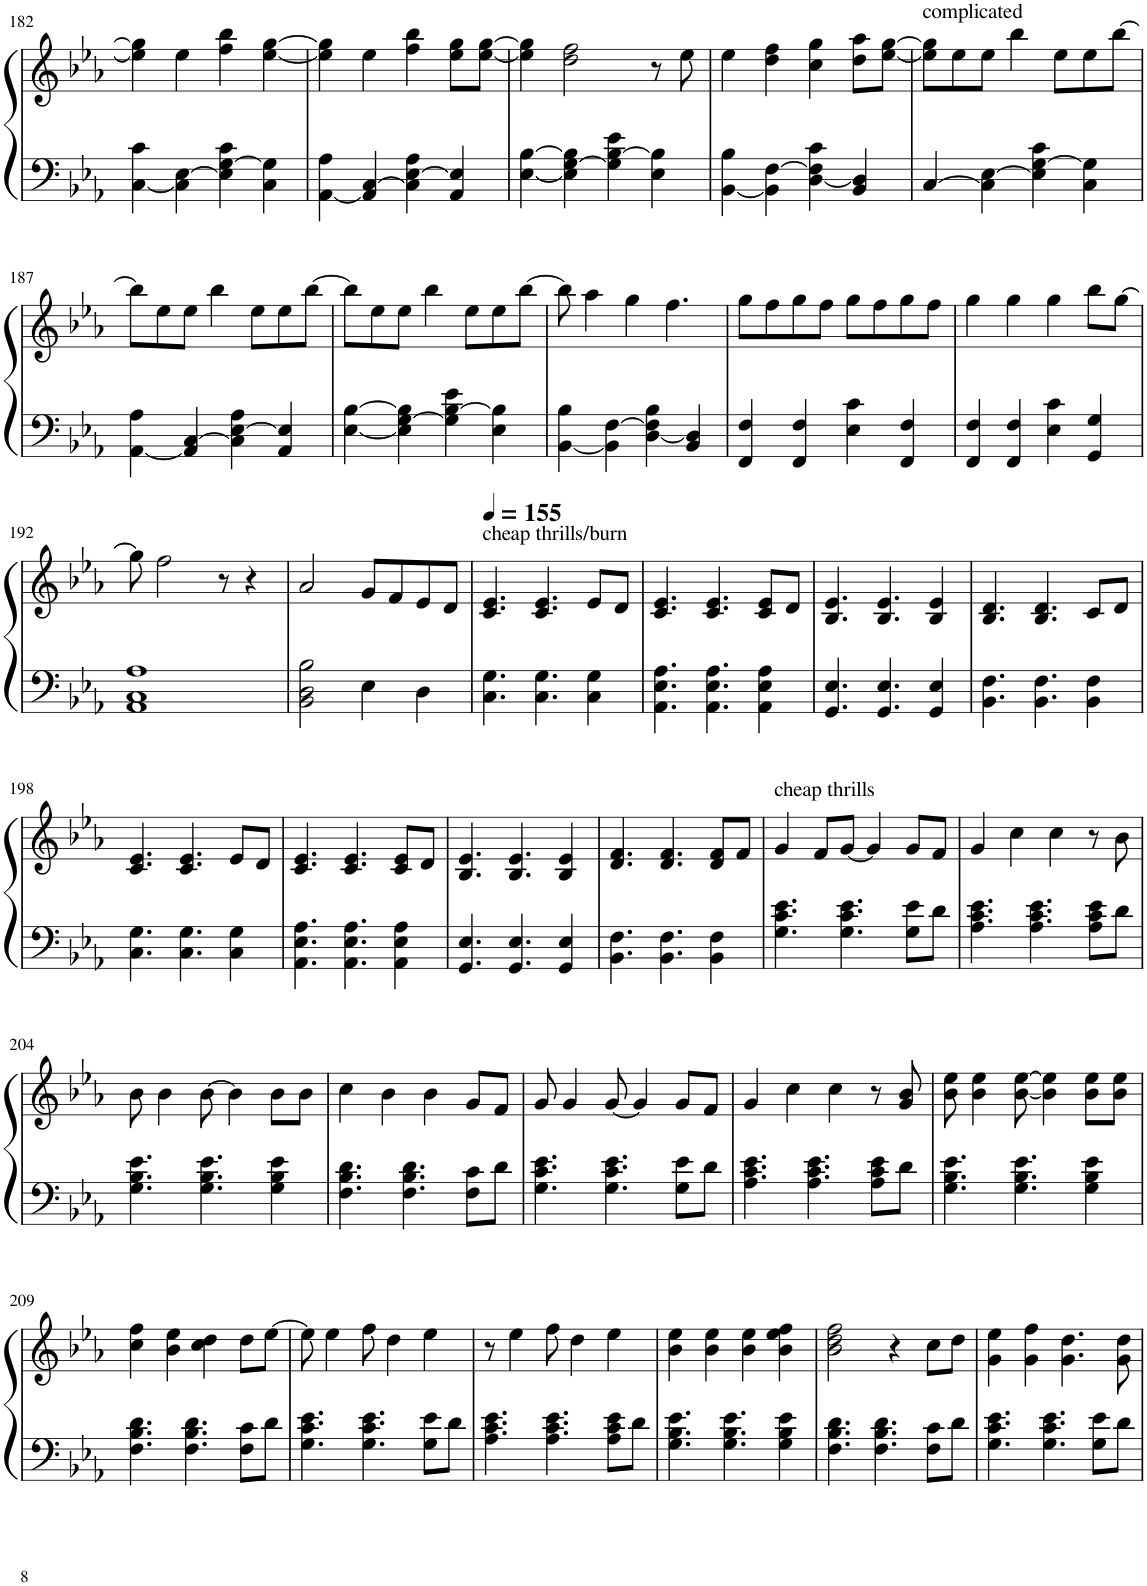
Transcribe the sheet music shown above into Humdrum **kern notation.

**kern	**kern
*part1	*part1
*staff2	*staff1
*I"Piano	*
*I'Pno.	*
!!LO:PB:g=z
*clefF4	*clefG2
*k[b-e-a-]	*k[b-e-a-]
*M4/4	*M4/4
=182	=182
[4C\ 4c\	4ee-\] 4gg\]
4C\] [4E-\	4ee-\
4E-\] [4G\ 4c\	4ff\ 4bb-\
4C\ 4G\]	[4ee-\ [4gg\
=183	=183
[4AA-\ 4A-\	4ee-\] 4gg\]
4AA-/] [4C/	4ee-\
4C\] [4E-\ 4A-\	4ff\ 4bb-\
4AA-/ 4E-/]	8ee-\ 8gg\L
.	[8ee-\ [8gg\J
=184	=184
[4E-\ [4B-\	4ee-\] 4gg\]
4E-\] [4G\ 4B-\]	2dd\ 2ff\
4G\] [4B-\ 4e-\	.
4E-\ 4B-\]	8r
.	8ee-\
=185	=185
[4BB-\ 4B-\	4ee-\
4BB-\] [4F\	4dd\ 4ff\
[4D\ 4F\] 4c\	4cc\ 4gg\
4BB-/ 4D/]	8dd\ 8aa-\L
.	[8ee-\ [8gg\J
=186	=186
!	!LO:TX:a:t=complicated
[4C/	8ee-\] 8gg\]L
.	8ee-\
4C\] [4E-\	8ee-\J
.	4bb-\
4E-\] [4G\ 4c\	.
.	8ee-\L
4C\ 4G\]	8ee-\
.	[8bb-\J
!!LO:LB:g=z
=187	=187
[4AA-\ 4A-\	8bb-\L]
.	8ee-\
4AA-/] [4C/	8ee-\J
.	4bb-\
4C\] [4E-\ 4A-\	.
.	8ee-\L
4AA-/ 4E-/]	8ee-\
.	[8bb-\J
=188	=188
[4E-\ [4B-\	8bb-\L]
.	8ee-\
4E-\] [4G\ 4B-\]	8ee-\J
.	4bb-\
4G\] [4B-\ 4e-\	.
.	8ee-\L
4E-\ 4B-\]	8ee-\
.	[8bb-\J
=189	=189
[4BB-\ 4B-\	8bb-\]
.	4aa-\
4BB-\] [4F\	.
.	4gg\
[4D\ 4F\] 4B-\	.
.	4.ff\
4BB-/ 4D/]	.
=190	=190
4FF/ 4F/	8gg\L
.	8ff\
4FF/ 4F/	8gg\
.	8ff\J
4E-\ 4c\	8gg\L
.	8ff\
4FF/ 4F/	8gg\
.	8ff\J
=191	=191
4FF/ 4F/	4gg\
4FF/ 4F/	4gg\
4E-\ 4c\	4gg\
4GG/ 4G/	8bb-\L
.	[8gg\J
!!LO:LB:g=z
=192	=192
1AA- 1C 1A-	8gg\]
.	2ff\
.	8r
.	4r
=193	=193
2BB-\ 2D\ 2B-\	2a-/
4E-\	8g/L
.	8f/
4D\	8e-/
.	8d/J
=194	=194
*	*MM155
!	!LO:TX:a:t=cheap thrills/burn
4.C\ 4.G\	4.c/ 4.e-/
4.C\ 4.G\	4.c/ 4.e-/
4C\ 4G\	8e-/L
.	8d/J
=195	=195
4.AA-\ 4.E-\ 4.A-\	4.c/ 4.e-/
4.AA-\ 4.E-\ 4.A-\	4.c/ 4.e-/
4AA-\ 4E-\ 4A-\	8c/ 8e-/L
.	8d/J
=196	=196
4.GG/ 4.E-/	4.B-/ 4.e-/
4.GG/ 4.E-/	4.B-/ 4.e-/
4GG/ 4E-/	4B-/ 4e-/
=197	=197
4.BB-\ 4.F\	4.B-/ 4.d/
4.BB-\ 4.F\	4.B-/ 4.d/
4BB-\ 4F\	8c/L
.	8d/J
!!LO:LB:g=z
=198	=198
4.C\ 4.G\	4.c/ 4.e-/
4.C\ 4.G\	4.c/ 4.e-/
4C\ 4G\	8e-/L
.	8d/J
=199	=199
4.AA-\ 4.E-\ 4.A-\	4.c/ 4.e-/
4.AA-\ 4.E-\ 4.A-\	4.c/ 4.e-/
4AA-\ 4E-\ 4A-\	8c/ 8e-/L
.	8d/J
=200	=200
4.GG/ 4.E-/	4.B-/ 4.e-/
4.GG/ 4.E-/	4.B-/ 4.e-/
4GG/ 4E-/	4B-/ 4e-/
=201	=201
4.BB-\ 4.F\	4.d/ 4.f/
4.BB-\ 4.F\	4.d/ 4.f/
4BB-\ 4F\	8d/ 8f/L
.	8f/J
=202	=202
!	!LO:TX:a:t=cheap thrills
4.G\ 4.c\ 4.e-\	4g/
.	8f/L
4.G\ 4.c\ 4.e-\	[8g/J
.	4g/]
8G\ 8e-\L	8g/L
8d\J	8f/J
=203	=203
4.A-\ 4.c\ 4.e-\	4g/
.	4cc\
4.A-\ 4.c\ 4.e-\	.
.	4cc\
8A-\ 8c\ 8e-\L	8r
8d\J	8b-\
!!LO:LB:g=z
=204	=204
4.G\ 4.B-\ 4.e-\	8b-\
.	4b-\
4.G\ 4.B-\ 4.e-\	[8b-\
.	4b-\]
4G\ 4B-\ 4e-\	8b-\L
.	8b-\J
=205	=205
4.F\ 4.B-\ 4.d\	4cc\
.	4b-\
4.F\ 4.B-\ 4.d\	.
.	4b-\
8F\ 8c\L	8g/L
8d\J	8f/J
=206	=206
4.G\ 4.c\ 4.e-\	8g/
.	4g/
4.G\ 4.c\ 4.e-\	[8g/
.	4g/]
8G\ 8e-\L	8g/L
8d\J	8f/J
=207	=207
4.A-\ 4.c\ 4.e-\	4g/
.	4cc\
4.A-\ 4.c\ 4.e-\	.
.	4cc\
8A-\ 8c\ 8e-\L	8r
8d\J	8g/ 8b-/
=208	=208
4.G\ 4.B-\ 4.e-\	8b-\ 8ee-\
.	4b-\ 4ee-\
4.G\ 4.B-\ 4.e-\	[8b-\ [8ee-\
.	4b-\] 4ee-\]
4G\ 4B-\ 4e-\	8b-\ 8ee-\L
.	8b-\ 8ee-\J
!!LO:LB:g=z
=209	=209
4.F\ 4.B-\ 4.d\	4cc\ 4ff\
.	4b-\ 4ee-\
4.F\ 4.B-\ 4.d\	.
.	4cc\ 4dd\
8F\ 8c\L	8dd\L
8d\J	[8ee-\J
=210	=210
4.G\ 4.c\ 4.e-\	8ee-\]
.	4ee-\
4.G\ 4.c\ 4.e-\	8ff\
.	4dd\
8G\ 8e-\L	4ee-\
8d\J	.
=211	=211
4.A-\ 4.c\ 4.e-\	8r
.	4ee-\
4.A-\ 4.c\ 4.e-\	8ff\
.	4dd\
8A-\ 8c\ 8e-\L	4ee-\
8d\J	.
=212	=212
4.G\ 4.B-\ 4.e-\	4b-\ 4ee-\
.	4b-\ 4ee-\
4.G\ 4.B-\ 4.e-\	.
.	4b-\ 4ee-\
4G\ 4B-\ 4e-\	4b-\ 4ee-\ 4ff\
=213	=213
4.F\ 4.B-\ 4.d\	2b-\ 2dd\ 2ff\
4.F\ 4.B-\ 4.d\	.
.	4r
8F\ 8c\L	8cc\L
8d\J	8dd\J
=214	=214
4.G\ 4.c\ 4.e-\	4g\ 4ee-\
.	4g\ 4ff\
4.G\ 4.c\ 4.e-\	.
.	4.g\ 4.dd\
8G\ 8e-\L	.
8d\J	8g\ 8dd\
=	=
*-	*-
